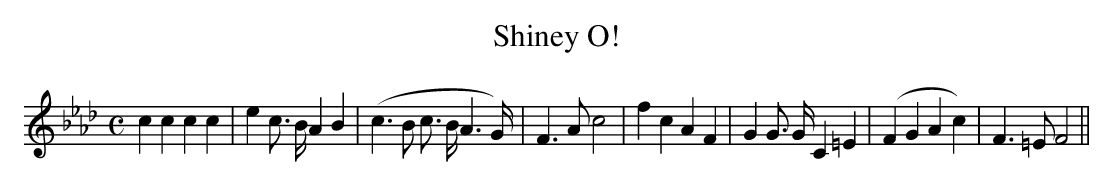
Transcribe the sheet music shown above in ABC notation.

X:1
T: Shiney O!
M:C
L:1/16
K:Ab
c4 c4 c4 c4 | e4 c3 B A4 B4 | (c6 B2 c3 B A6 G) | F6 A2 c8 | f4 c4 A4 F4 | G4 G3 G C4 =E4 | (F4 G4 A4 c4) | F6 =E2 F8 ||
